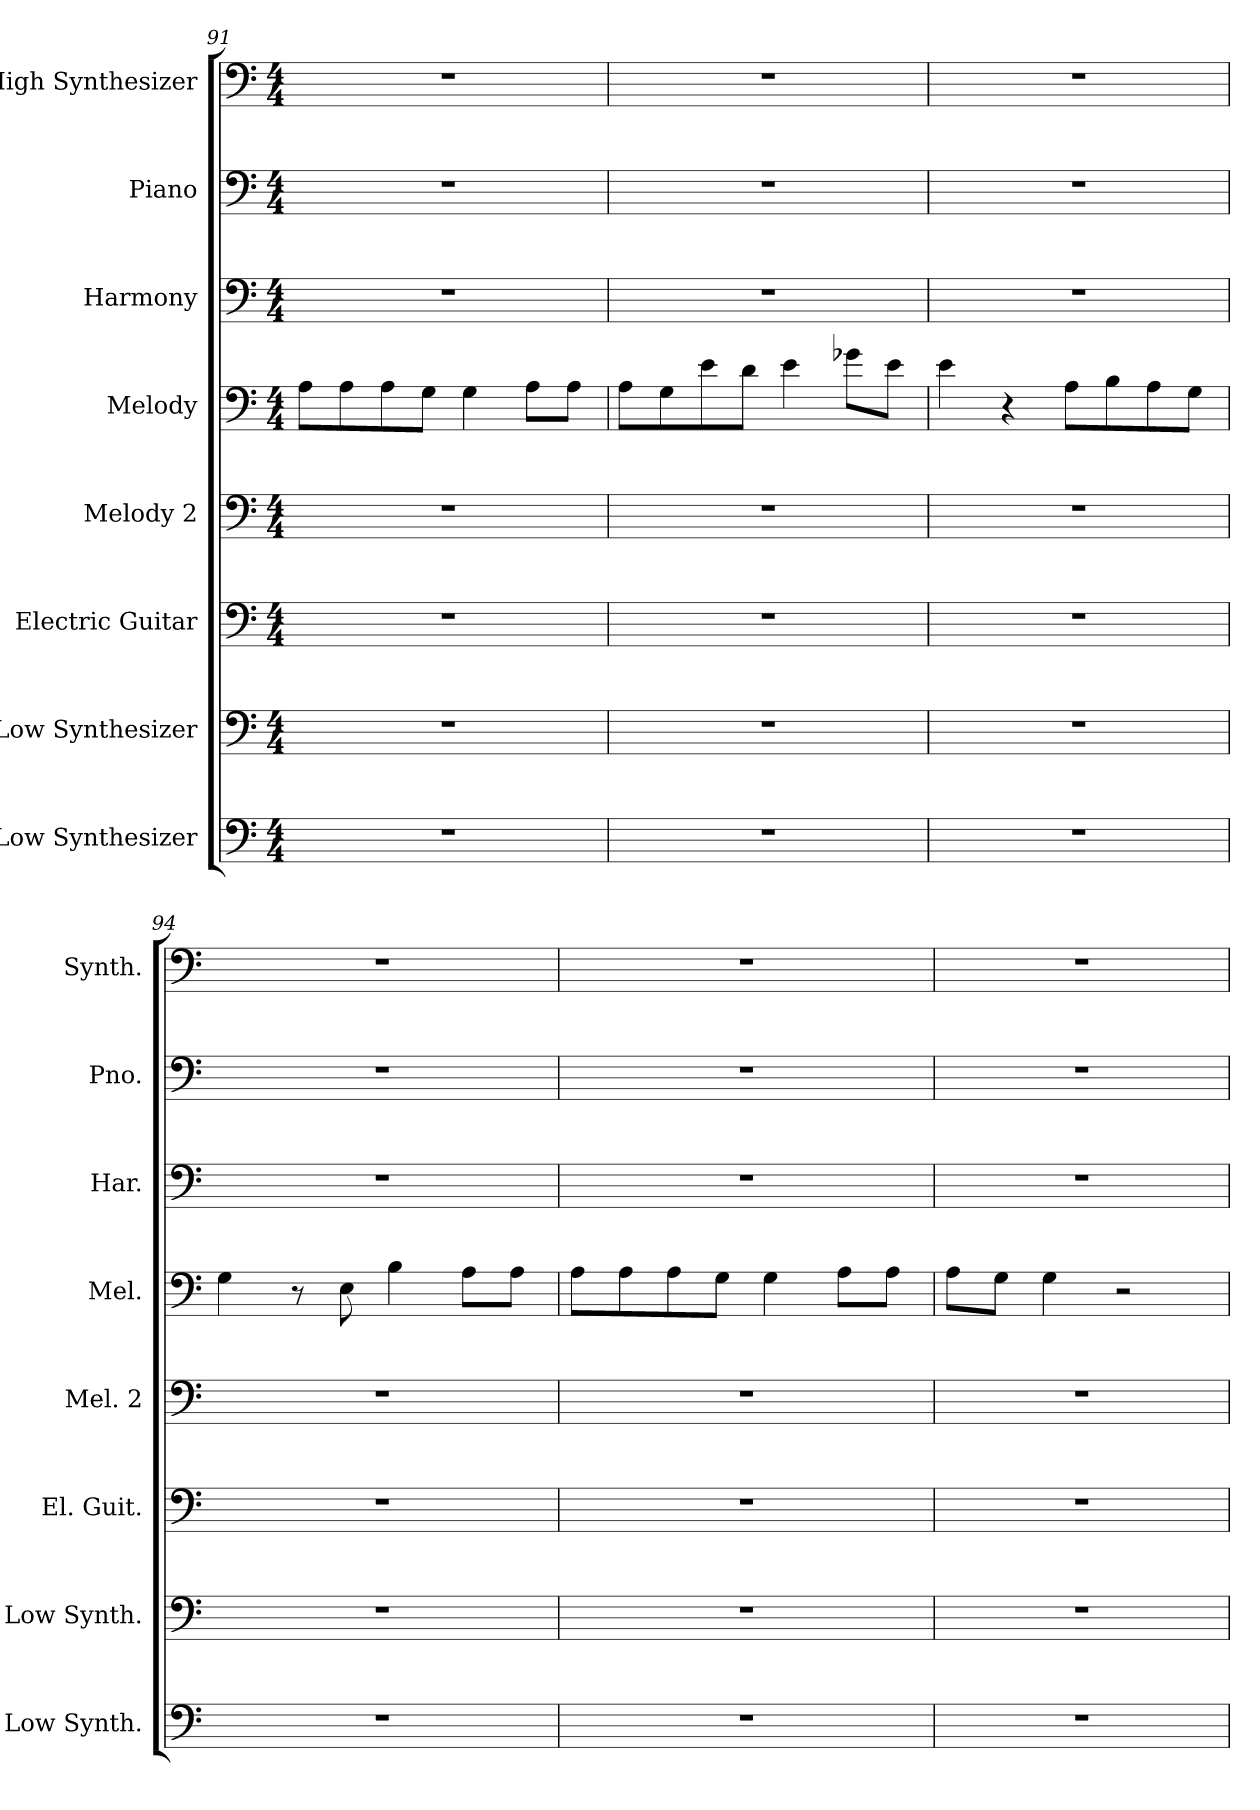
**kern	**kern	**kern	**kern	**kern	**kern	**kern	**kern
*part8	*part7	*part6	*part5	*part4	*part3	*part2	*part1
*staff8	*staff7	*staff6	*staff5	*staff4	*staff3	*staff2	*staff1
*I"Low Synthesizer	*I"Low Synthesizer	*I"Electric Guitar	*I"Melody 2	*I"Melody	*I"Harmony	*I"Piano	*I"High Synthesizer
*I'Low Synth.	*I'Low Synth.	*I'El. Guit.	*I'Mel. 2	*I'Mel.	*I'Har.	*I'Pno.	*I'Synth.
*clefF4	*clefF4	*clefF4	*clefF4	*clefF4	*clefF4	*clefF4	*clefF4
*k[]	*k[]	*k[]	*k[]	*k[]	*k[]	*k[]	*k[]
*M4/4	*M4/4	*M4/4	*M4/4	*M4/4	*M4/4	*M4/4	*M4/4
=91	=91	=91	=91	=91	=91	=91	=91
1r	1r	1r	1r	8A\L	1r	1r	1r
.	.	.	.	8A\	.	.	.
.	.	.	.	8A\	.	.	.
.	.	.	.	8G\J	.	.	.
.	.	.	.	4G\	.	.	.
.	.	.	.	8A\L	.	.	.
.	.	.	.	8A\J	.	.	.
!!LO:PB:g=z
=92	=92	=92	=92	=92	=92	=92	=92
1r	1r	1r	1r	8A\L	1r	1r	1r
.	.	.	.	8G\	.	.	.
.	.	.	.	8e\	.	.	.
.	.	.	.	8d\J	.	.	.
.	.	.	.	4e\	.	.	.
.	.	.	.	8g-X\L	.	.	.
.	.	.	.	8e\J	.	.	.
=93	=93	=93	=93	=93	=93	=93	=93
1r	1r	1r	1r	4e\	1r	1r	1r
.	.	.	.	4r	.	.	.
.	.	.	.	8A\L	.	.	.
.	.	.	.	8B\	.	.	.
.	.	.	.	8A\	.	.	.
.	.	.	.	8G\J	.	.	.
=94	=94	=94	=94	=94	=94	=94	=94
1r	1r	1r	1r	4G\	1r	1r	1r
.	.	.	.	8r	.	.	.
.	.	.	.	8E\	.	.	.
.	.	.	.	4B\	.	.	.
.	.	.	.	8A\L	.	.	.
.	.	.	.	8A\J	.	.	.
=95	=95	=95	=95	=95	=95	=95	=95
1r	1r	1r	1r	8A\L	1r	1r	1r
.	.	.	.	8A\	.	.	.
.	.	.	.	8A\	.	.	.
.	.	.	.	8G\J	.	.	.
.	.	.	.	4G\	.	.	.
.	.	.	.	8A\L	.	.	.
.	.	.	.	8A\J	.	.	.
=96	=96	=96	=96	=96	=96	=96	=96
1r	1r	1r	1r	8A\L	1r	1r	1r
.	.	.	.	8G\J	.	.	.
.	.	.	.	4G\	.	.	.
.	.	.	.	2r	.	.	.
=	=	=	=	=	=	=	=
*-	*-	*-	*-	*-	*-	*-	*-
